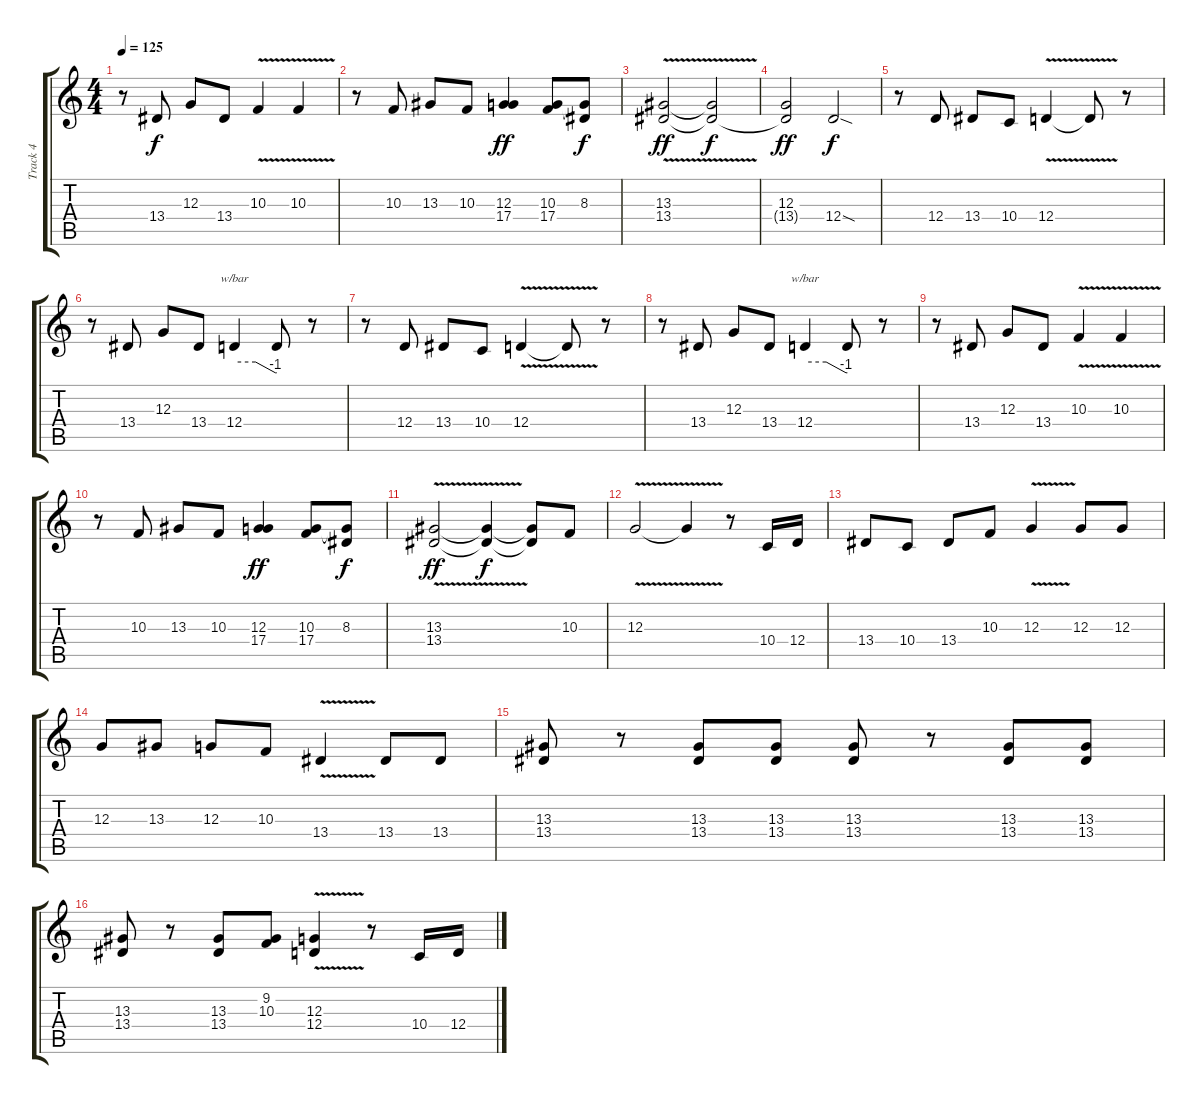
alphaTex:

\track ("Track 4" "Track 4") {instrument lead6voice}
\staff {score tabs}
\tuning (E4 B3 G3 D3 A2 D2) {hide}
\ts (4 4)
\tempo 125
\clef g2
\ks c
r.8{dy f} 13.4.8 12.3.8 13.4.8 10.3{v}.4 10.3{v}.4 |
r.8 10.3.8 13.3.8 10.3.8 (12.3 17.4).4{dy ff} (10.3 17.4).8 (8.3 17.4{t}).8{dy f} |
(13.3 13.4{v}).2{dy ff} (13.3{t} 13.4{t}).2{dy f} |
(12.3 13.4{t}).2{dy ff} 12.4{sod}.2{dy f} |
r.8 12.4.8 13.4.8 10.4.8 12.4{v}.4 12.4{t}.8 r.8 |
r.8 13.4.8 12.3.8 13.4.8 12.4.4{tbe (custom default 0 0 30 0 58 -4 60 -4)} 12.4{t}.8 r.8 |
r.8 12.4.8 13.4.8 10.4.8 12.4{v}.4 12.4{t}.8 r.8 |
r.8 13.4.8 12.3.8 13.4.8 12.4.4{tbe (custom default 0 0 30 0 58 -4 60 -4)} 12.4{t}.8 r.8 |
r.8 13.4.8 12.3.8 13.4.8 10.3{v}.4 10.3{v}.4 |
r.8 10.3.8 13.3.8 10.3.8 (12.3 17.4).4{dy ff} (10.3 17.4).8 (8.3 17.4{t}).8{dy f} |
(13.3 13.4{v}).2{dy ff} (13.3{t} 13.4{t}).4{dy f} (13.3{t} 13.4{t}).8 10.3.8 |
12.3{v}.2 12.3{t}.4 r.8 10.4.16 12.4.16 |
13.4.8 10.4.8 13.4.8 10.3.8 12.3{v}.4 12.3.8 12.3.8 |
12.3.8 13.3.8 12.3.8 10.3.8 13.4{v}.4 13.4.8 13.4.8 |
(13.3 13.4).8 r.8 (13.3 13.4).8 (13.3 13.4).8 (13.3 13.4).8 r.8 (13.3 13.4).8 (13.3 13.4).8 |
(13.3 13.4).8 r.8 (13.3 13.4).8 (9.2 10.3).8 (12.3 12.4{v}).4 r.8 10.4.16 12.4.16
